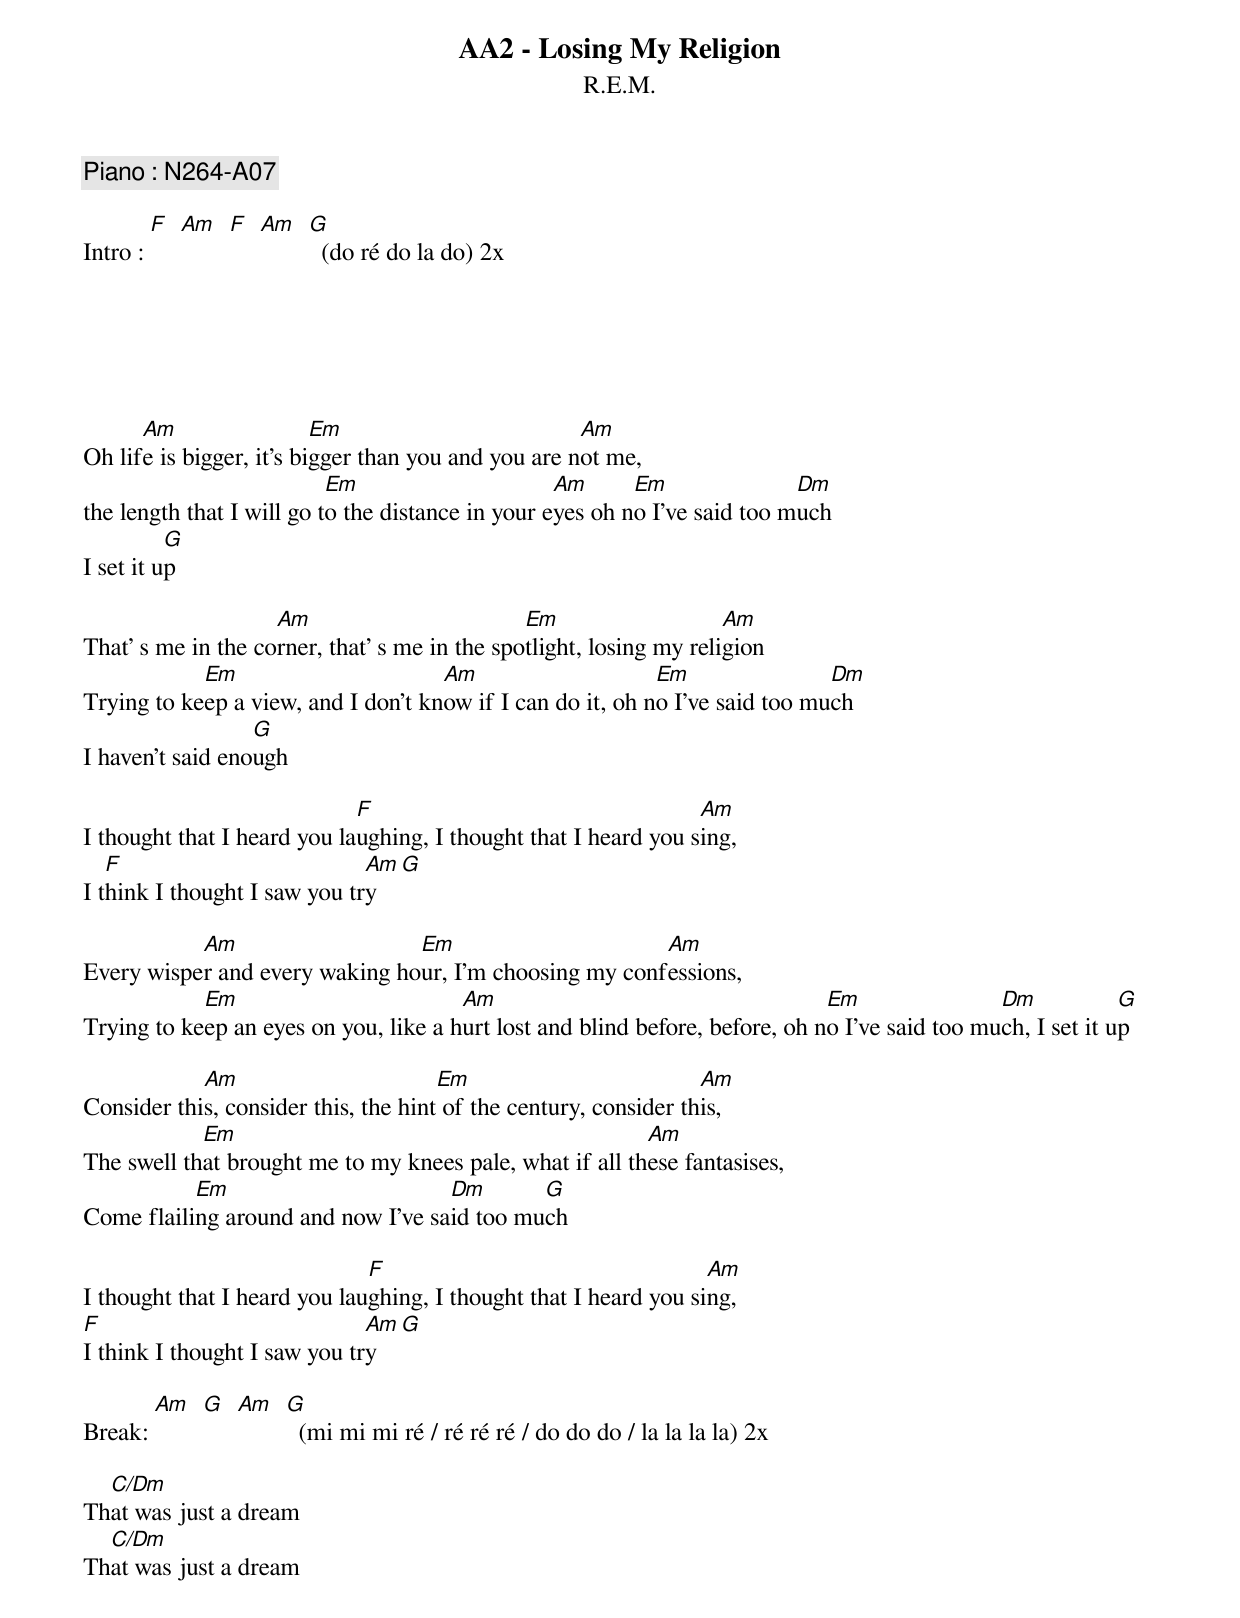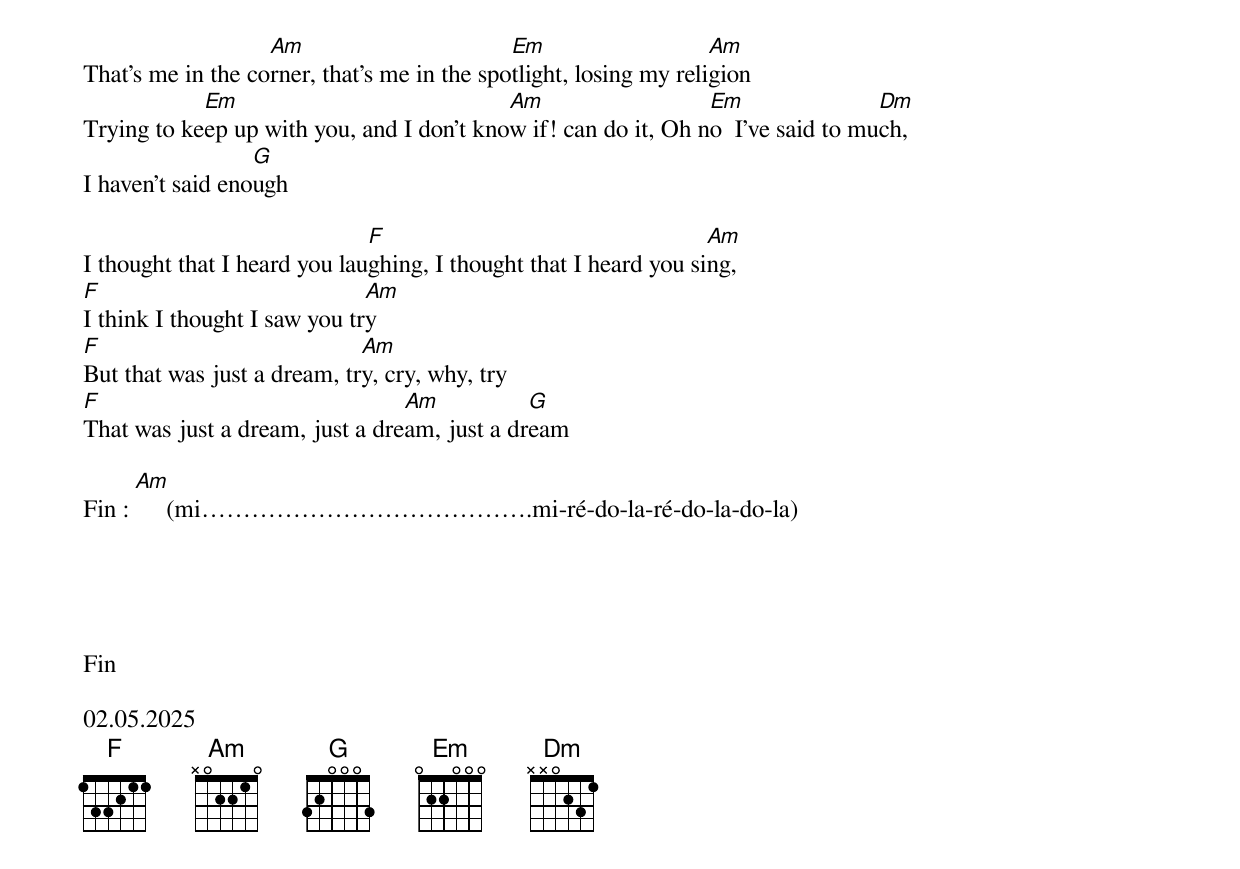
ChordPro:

{title: AA2 - Losing My Religion}
{subtitle: R.E.M. }
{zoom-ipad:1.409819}
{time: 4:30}
{c:Piano : N264-A07}

Intro : [F]  [Am]  [F]  [Am]  [G]  (do ré do la do) 2x






Oh lif[Am]e is bigger, it's bi[Em]gger than you and you are n[Am]ot me,
the length that I will go t[Em]o the distance in your e[Am]yes oh n[Em]o I've said too m[Dm]uch
I set it u[G]p

That' s me in the co[Am]rner, that' s me in the spo[Em]tlight, losing my reli[Am]gion
Trying to ke[Em]ep a view, and I don't kn[Am]ow if I can do it, oh n[Em]o I've said too mu[Dm]ch
I haven't said eno[G]ugh

I thought that I heard you la[F]ughing, I thought that I heard you s[Am]ing,
I t[F]hink I thought I saw you tr[Am]y  [G]

Every wispe[Am]r and every waking ho[Em]ur, I'm choosing my conf[Am]essions,
Trying to ke[Em]ep an eyes on you, like a h[Am]urt lost and blind before, before, oh n[Em]o I've said too mu[Dm]ch, I set it u[G]p

Consider thi[Am]s, consider this, the hint[Em] of the century, consider th[Am]is,
The swell th[Em]at brought me to my knees pale, what if all th[Am]ese fantasises,
Come flaili[Em]ng around and now I’ve sa[Dm]id too mu[G]ch

I thought that I heard you lau[F]ghing, I thought that I heard you si[Am]ng,
[F]I think I thought I saw you tr[Am]y  [G]

Break: [Am]  [G]  [Am]  [G]  (mi mi mi ré / ré ré ré / do do do / la la la la) 2x

Th[C/Dm]at was just a dream
Th[C/Dm]at was just a dream

That's me in the co[Am]rner, that's me in the spo[Em]tlight, losing my reli[Am]gion
Trying to ke[Em]ep up with you, and I don't kno[Am]w if! can do it, Oh n[Em]o  I've said to mu[Dm]ch,
I haven't said eno[G]ugh

I thought that I heard you lau[F]ghing, I thought that I heard you si[Am]ng,
[F]I think I thought I saw you tr[Am]y
[F]But that was just a dream, tr[Am]y, cry, why, try
[F]That was just a dream, just a dre[Am]am, just a dr[G]eam

Fin : [Am]     (mi………………………………….mi-ré-do-la-ré-do-la-do-la)





Fin

02.05.2025
